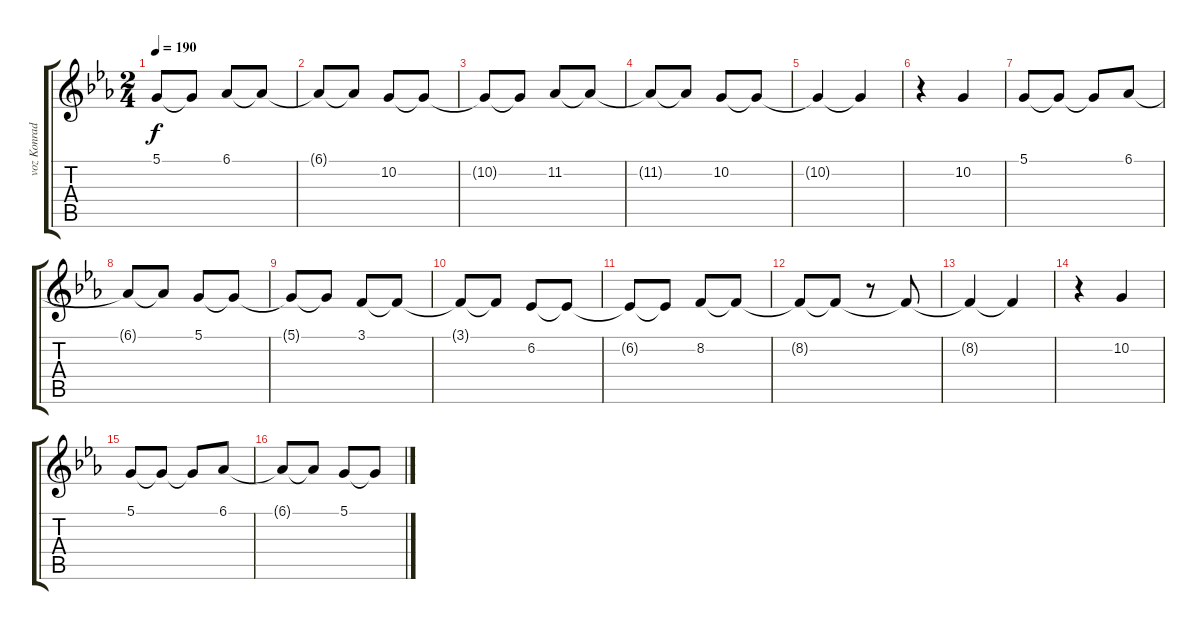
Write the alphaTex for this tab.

\track ("voz Konrad" "voz Konrad") {instrument oboe}
\staff {score tabs}
\tuning (D4 A3 F3 C3 G2 C2) {hide}
\ts (2 4)
\tempo 190
\clef g2
\ks eb
5.1{t}.8{dy f} 5.1{t}.8 6.1.8 6.1{t}.8 |
6.1{t}.8 6.1{t}.8 10.2.8 10.2{t}.8 |
10.2{t}.8 10.2{t}.8 11.2.8 11.2{t}.8 |
11.2{t}.8 11.2{t}.8 10.2.8 10.2{t}.8 |
10.2{t}.4 10.2{t}.4 |
r.4 10.2.4 |
5.1.8 5.1{t}.8 5.1{t}.8 6.1.8 |
6.1{t}.8 6.1{t}.8 5.1.8 5.1{t}.8 |
5.1{t}.8 5.1{t}.8 3.1.8 3.1{t}.8 |
3.1{t}.8 3.1{t}.8 6.2.8 6.2{t}.8 |
6.2{t}.8 6.2{t}.8 8.2.8 8.2{t}.8 |
8.2{t}.8 8.2{t}.8 r.8 8.2{t}.8 |
8.2{t}.4 8.2{t}.4 |
r.4 10.2.4 |
5.1.8 5.1{t}.8 5.1{t}.8 6.1.8 |
6.1{t}.8 6.1{t}.8 5.1.8 5.1{t}.8
